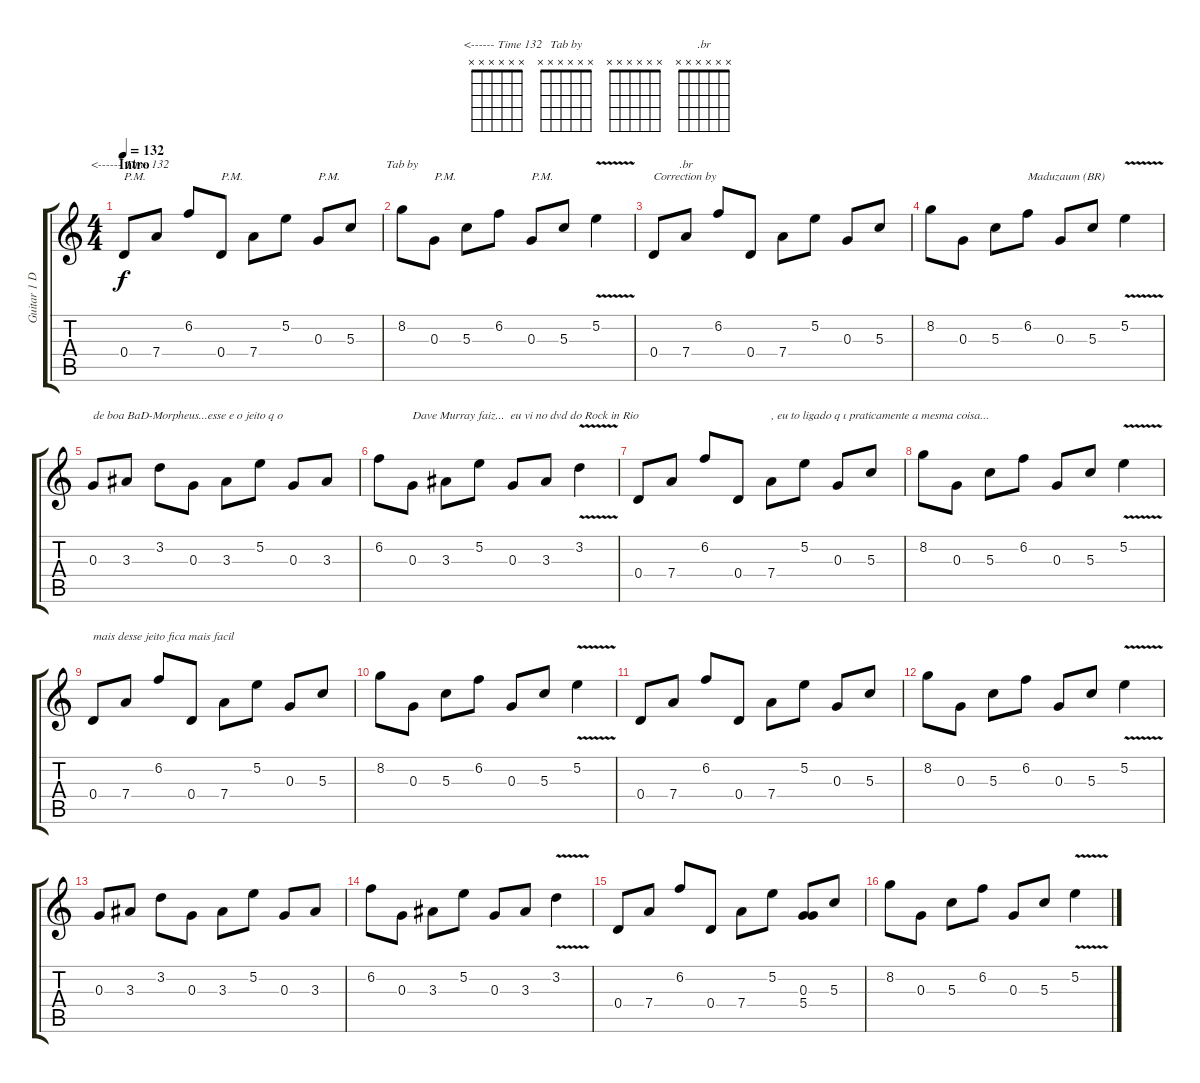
\track ("Guitar 1 David Murray" "Guitar 1 D") {instrument electricguitarclean}
\staff {score tabs}
\tuning (E4 B3 G3 D3 A2 E2) {hide}
\chord ("    <------ Time 132" x x x x x x)
\chord ("Tab by" x x x x x x)
\chord ("" x x x x x x)
\chord (".br" x x x x x x)
\ts (4 4)
\section ("" "Intro")
\tempo 132
\clef g2
\ks c
0.4.8{ch "    <------ Time 132" txt "P.M." dy f instrument electricguitarclean} 7.4.8 6.2.8 0.4.8{txt "P.M."} 7.4.8 5.2.8 0.3.8{txt "P.M."} 5.3.8 |
8.2.8{ch "Tab by"} 0.3.8{txt "P.M."} 5.3.8 6.2.8{ch ""} 0.3.8{txt "P.M."} 5.3.8 5.2{v}.4 |
0.4.8{txt "Correction by"} 7.4.8{ch ".br"} 6.2.8 0.4.8 7.4.8 5.2.8 0.3.8 5.3.8 |
8.2.8 0.3.8 5.3.8 6.2.8{txt "Maduzaum (BR)"} 0.3.8 5.3.8 5.2{v}.4 |
0.3.8{txt "de boa BaD-Morpheus...esse e o jeito q o"} 3.3.8 3.2.8 0.3.8 3.3.8 5.2.8 0.3.8 3.3.8 |
6.2.8 0.3.8{txt "Dave Murray faiz...  eu vi no dvd do Rock in Rio"} 3.3.8 5.2.8 0.3.8 3.3.8 3.2{v}.4 |
0.4.8 7.4.8 6.2.8 0.4.8 7.4.8{txt ", eu to ligado q ι praticamente a mesma coisa...  "} 5.2.8 0.3.8 5.3.8 |
8.2.8 0.3.8 5.3.8 6.2.8 0.3.8 5.3.8 5.2{v}.4 |
0.4.8{txt "mais desse jeito fica mais facil"} 7.4.8 6.2.8 0.4.8 7.4.8 5.2.8 0.3.8 5.3.8 |
8.2.8 0.3.8 5.3.8 6.2.8 0.3.8 5.3.8 5.2{v}.4 |
0.4.8 7.4.8 6.2.8 0.4.8 7.4.8 5.2.8 0.3.8 5.3.8 |
8.2.8 0.3.8 5.3.8 6.2.8 0.3.8 5.3.8 5.2{v}.4 |
0.3.8 3.3.8 3.2.8 0.3.8 3.3.8 5.2.8 0.3.8 3.3.8 |
6.2.8 0.3.8 3.3.8 5.2.8 0.3.8 3.3.8 3.2{v}.4 |
0.4.8 7.4.8 6.2.8 0.4.8 7.4.8 5.2.8 (0.3 5.4).8 5.3.8 |
8.2.8 0.3.8 5.3.8 6.2.8 0.3.8 5.3.8 5.2{v}.4
